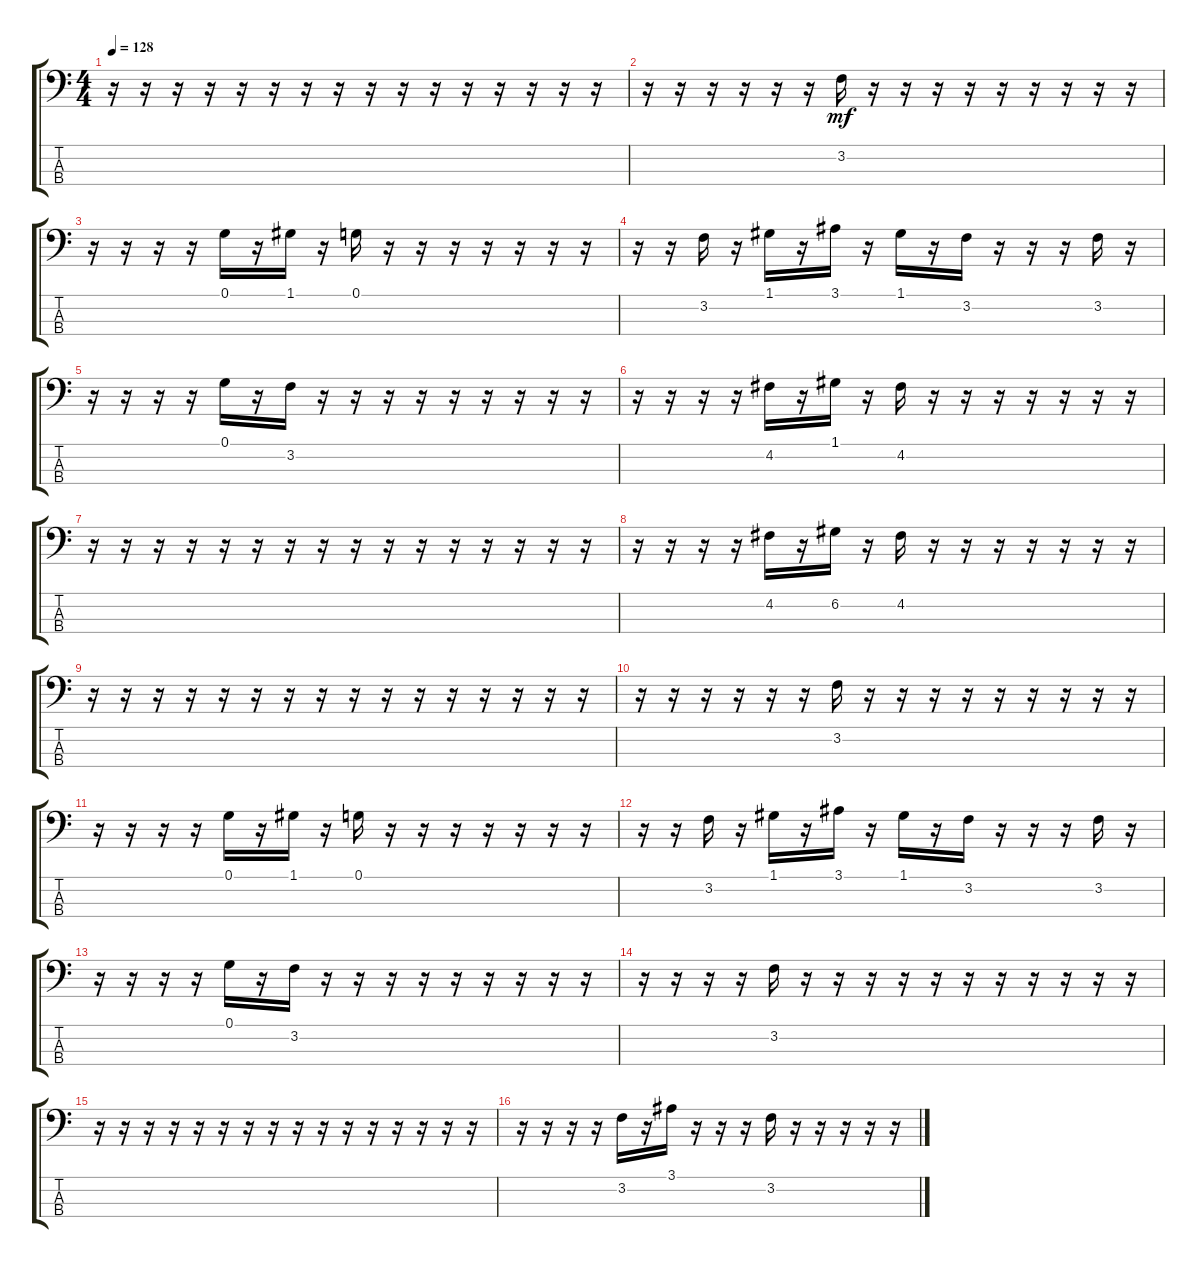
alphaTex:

\track "" {instrument synthbass1}
\staff {score tabs}
\tuning (G2 D2 A1 E1) {hide}
\ts (4 4)
\tempo 128
\clef f4
\ks c
r.16{dy mf} r.16 r.16 r.16 r.16 r.16 r.16 r.16 r.16 r.16 r.16 r.16 r.16 r.16 r.16 r.16 |
r.16 r.16 r.16 r.16 r.16 r.16 3.2.16 r.16 r.16 r.16 r.16 r.16 r.16 r.16 r.16 r.16 |
r.16 r.16 r.16 r.16 0.1.16 r.16 1.1.16 r.16 0.1.16 r.16 r.16 r.16 r.16 r.16 r.16 r.16 |
r.16 r.16 3.2.16 r.16 1.1.16 r.16 3.1.16 r.16 1.1.16 r.16 3.2.16 r.16 r.16 r.16 3.2.16 r.16 |
r.16 r.16 r.16 r.16 0.1.16 r.16 3.2.16 r.16 r.16 r.16 r.16 r.16 r.16 r.16 r.16 r.16 |
r.16 r.16 r.16 r.16 4.2.16 r.16 1.1.16 r.16 4.2.16 r.16 r.16 r.16 r.16 r.16 r.16 r.16 |
r.16 r.16 r.16 r.16 r.16 r.16 r.16 r.16 r.16 r.16 r.16 r.16 r.16 r.16 r.16 r.16 |
r.16 r.16 r.16 r.16 4.2.16 r.16 6.2.16 r.16 4.2.16 r.16 r.16 r.16 r.16 r.16 r.16 r.16 |
r.16 r.16 r.16 r.16 r.16 r.16 r.16 r.16 r.16 r.16 r.16 r.16 r.16 r.16 r.16 r.16 |
r.16 r.16 r.16 r.16 r.16 r.16 3.2.16 r.16 r.16 r.16 r.16 r.16 r.16 r.16 r.16 r.16 |
r.16 r.16 r.16 r.16 0.1.16 r.16 1.1.16 r.16 0.1.16 r.16 r.16 r.16 r.16 r.16 r.16 r.16 |
r.16 r.16 3.2.16 r.16 1.1.16 r.16 3.1.16 r.16 1.1.16 r.16 3.2.16 r.16 r.16 r.16 3.2.16 r.16 |
r.16 r.16 r.16 r.16 0.1.16 r.16 3.2.16 r.16 r.16 r.16 r.16 r.16 r.16 r.16 r.16 r.16 |
r.16 r.16 r.16 r.16 3.2.16 r.16 r.16 r.16 r.16 r.16 r.16 r.16 r.16 r.16 r.16 r.16 |
r.16 r.16 r.16 r.16 r.16 r.16 r.16 r.16 r.16 r.16 r.16 r.16 r.16 r.16 r.16 r.16 |
r.16 r.16 r.16 r.16 3.2.16 r.16 3.1.16 r.16 r.16 r.16 3.2.16 r.16 r.16 r.16 r.16 r.16
